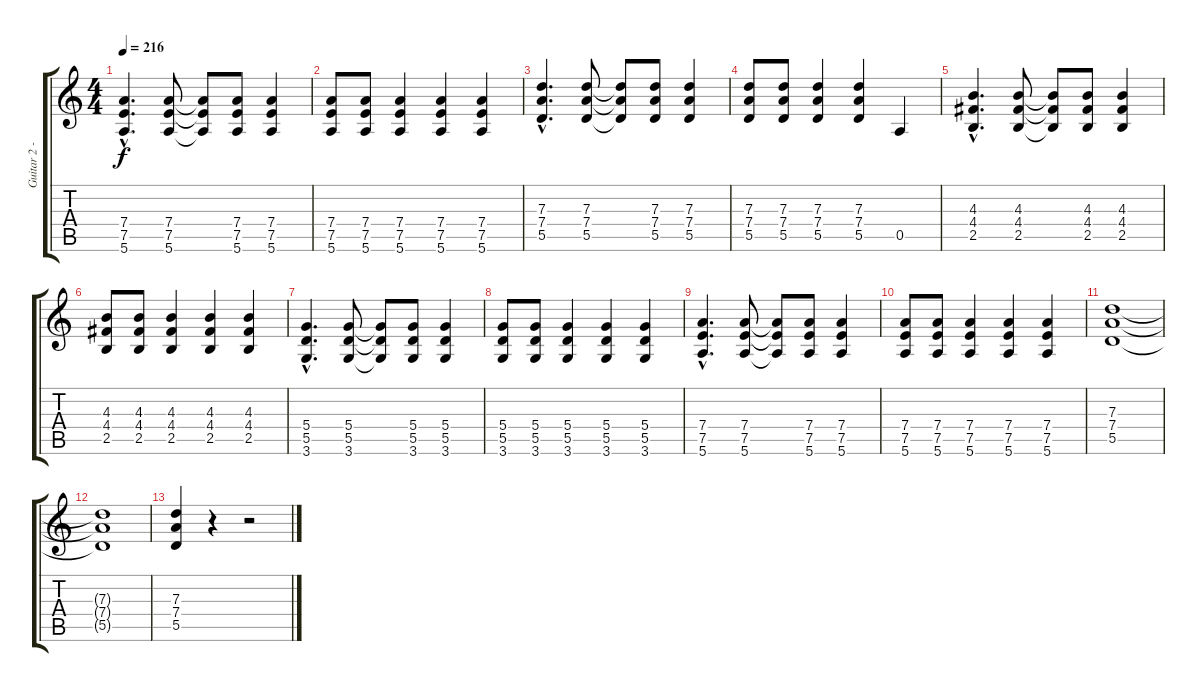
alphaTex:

\track ("Guitar 2 - Distortion" "Guitar 2 -") {instrument distortionguitar}
\staff {score tabs}
\tuning (E4 B3 G3 D3 A2 E2) {hide}
\ts (4 4)
\tempo 216
\clef g2
\ks c
(7.4{hac} 7.5{hac} 5.6{hac}).4{d dy f} (7.4 7.5 5.6).8 (7.4{t} 7.5{t} 5.6{t}).8 (7.4 7.5 5.6).8 (7.4 7.5 5.6).4 |
(7.4 7.5 5.6).8 (7.4 7.5 5.6).8 (7.4 7.5 5.6).4 (7.4 7.5 5.6).4 (7.4 7.5 5.6).4 |
(7.3{hac} 7.4{hac} 5.5{hac}).4{d} (7.3 7.4 5.5).8 (7.3{t} 7.4{t} 5.5{t}).8 (7.3 7.4 5.5).8 (7.3 7.4 5.5).4 |
(7.3 7.4 5.5).8 (7.3 7.4 5.5).8 (7.3 7.4 5.5).4 (7.3 7.4 5.5).4 0.5.4 |
(4.3{hac} 4.4{hac} 2.5{hac}).4{d} (4.3 4.4 2.5).8 (4.3{t} 4.4{t} 2.5{t}).8 (4.3 4.4 2.5).8 (4.3 4.4 2.5).4 |
(4.3 4.4 2.5).8 (4.3 4.4 2.5).8 (4.3 4.4 2.5).4 (4.3 4.4 2.5).4 (4.3 4.4 2.5).4 |
(5.4{hac} 5.5{hac} 3.6{hac}).4{d} (5.4 5.5 3.6).8 (5.4{t} 5.5{t} 3.6{t}).8 (5.4 5.5 3.6).8 (5.4 5.5 3.6).4 |
(5.4 5.5 3.6).8 (5.4 5.5 3.6).8 (5.4 5.5 3.6).4 (5.4 5.5 3.6).4 (5.4 5.5 3.6).4 |
(7.4{hac} 7.5{hac} 5.6{hac}).4{d} (7.4 7.5 5.6).8 (7.4{t} 7.5{t} 5.6{t}).8 (7.4 7.5 5.6).8 (7.4 7.5 5.6).4 |
(7.4 7.5 5.6).8 (7.4 7.5 5.6).8 (7.4 7.5 5.6).4 (7.4 7.5 5.6).4 (7.4 7.5 5.6).4 |
(7.3 7.4 5.5).1 |
(7.3{t} 7.4{t} 5.5{t}).1 |
(7.3 7.4 5.5).4 r.4 r.2
